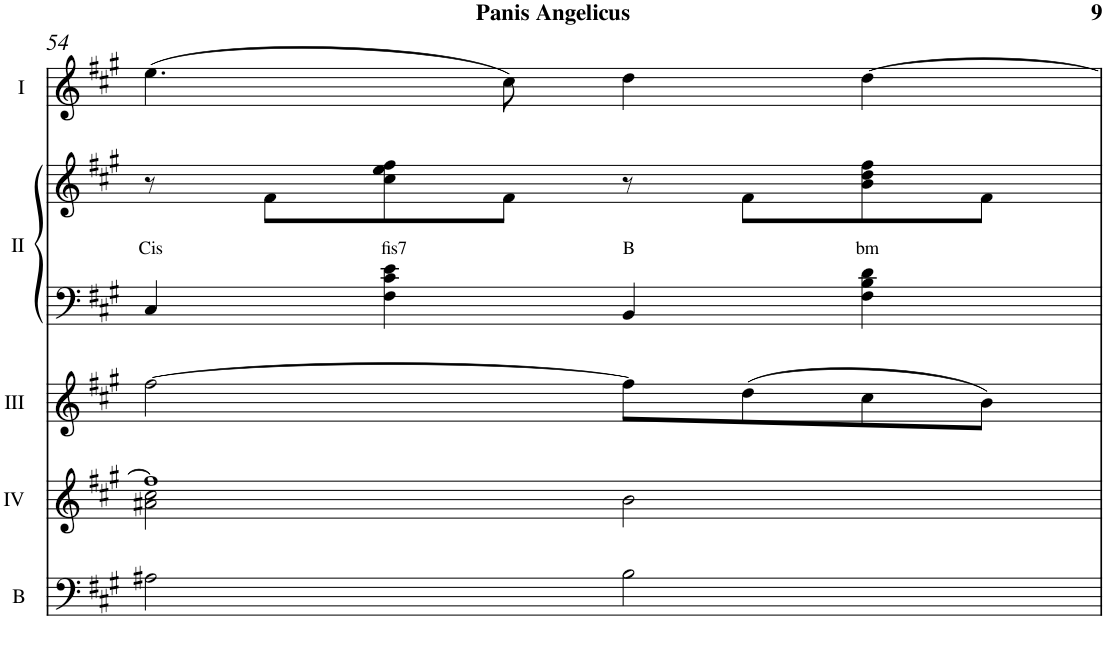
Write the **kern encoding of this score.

**kern	**kern	**kern	**kern	**text	**kern	**kern
*part5	*part4	*part3	*part2	*part2	*part2	*part1
*staff6	*staff5	*staff4	*staff3	*staff3	*staff2	*staff1
*I"Bass	*I"Acc. 4	*I"Acc. 3	*I"Acc. 2	*	*	*I"Acc. 1
*I'B	*	*	*	*	*	*
!!LO:PB:g=z
*clefF4	*clefG2	*clefG2	*clefF4	*	*clefG2	*clefG2
*Trd7c12	*Trd7c12	*Trd7c12	*	*	*	*
*k[f#c#g#]	*k[f#c#g#]	*k[f#c#g#]	*k[f#c#g#]	*	*k[f#c#g#]	*k[f#c#g#]
*M4/4	*M4/4	*M4/4	*M4/4	*	*M4/4	*M4/4
*met(c)	*met(c)	*met(c)	*met(c)	*	*met(c)	*met(c)
=54	=54	=54	=54	=54	=54	=54
*	*^	*	*	*	*	*
!	!	!	!	!	!LO:LY:a	!	!
2A#X\	1ff#]	2a#X\ 2cc#\	[2ff#\	4C#/	Cis	8r	(>4.ee\
.	.	.	.	.	.	8f#\L	.
!	!	!	!	!	!LO:LY:a	!	!
.	.	.	.	4F#\ 4c#\ 4e\	fis7	8cc#\ 8ee\ 8ff#\	.
.	.	.	.	.	.	8f#\J	8cc#\)
!	!	!	!	!	!LO:LY:a	!	!
2B\	.	2b\	8ff#\L]	4BB/	B	8r	4dd\
.	.	.	(>8dd\	.	.	8f#\L	.
!	!	!	!	!	!LO:LY:a	!	!
.	.	.	8cc#\	4F#\ 4B\ 4d\	bm	8b\ 8dd\ 8ff#\	[4dd\
.	.	.	8b\J)	.	.	8f#\J	.
*	*v	*v	*	*	*	*	*
=	=	=	=	=	=	=
*-	*-	*-	*-	*-	*-	*-
